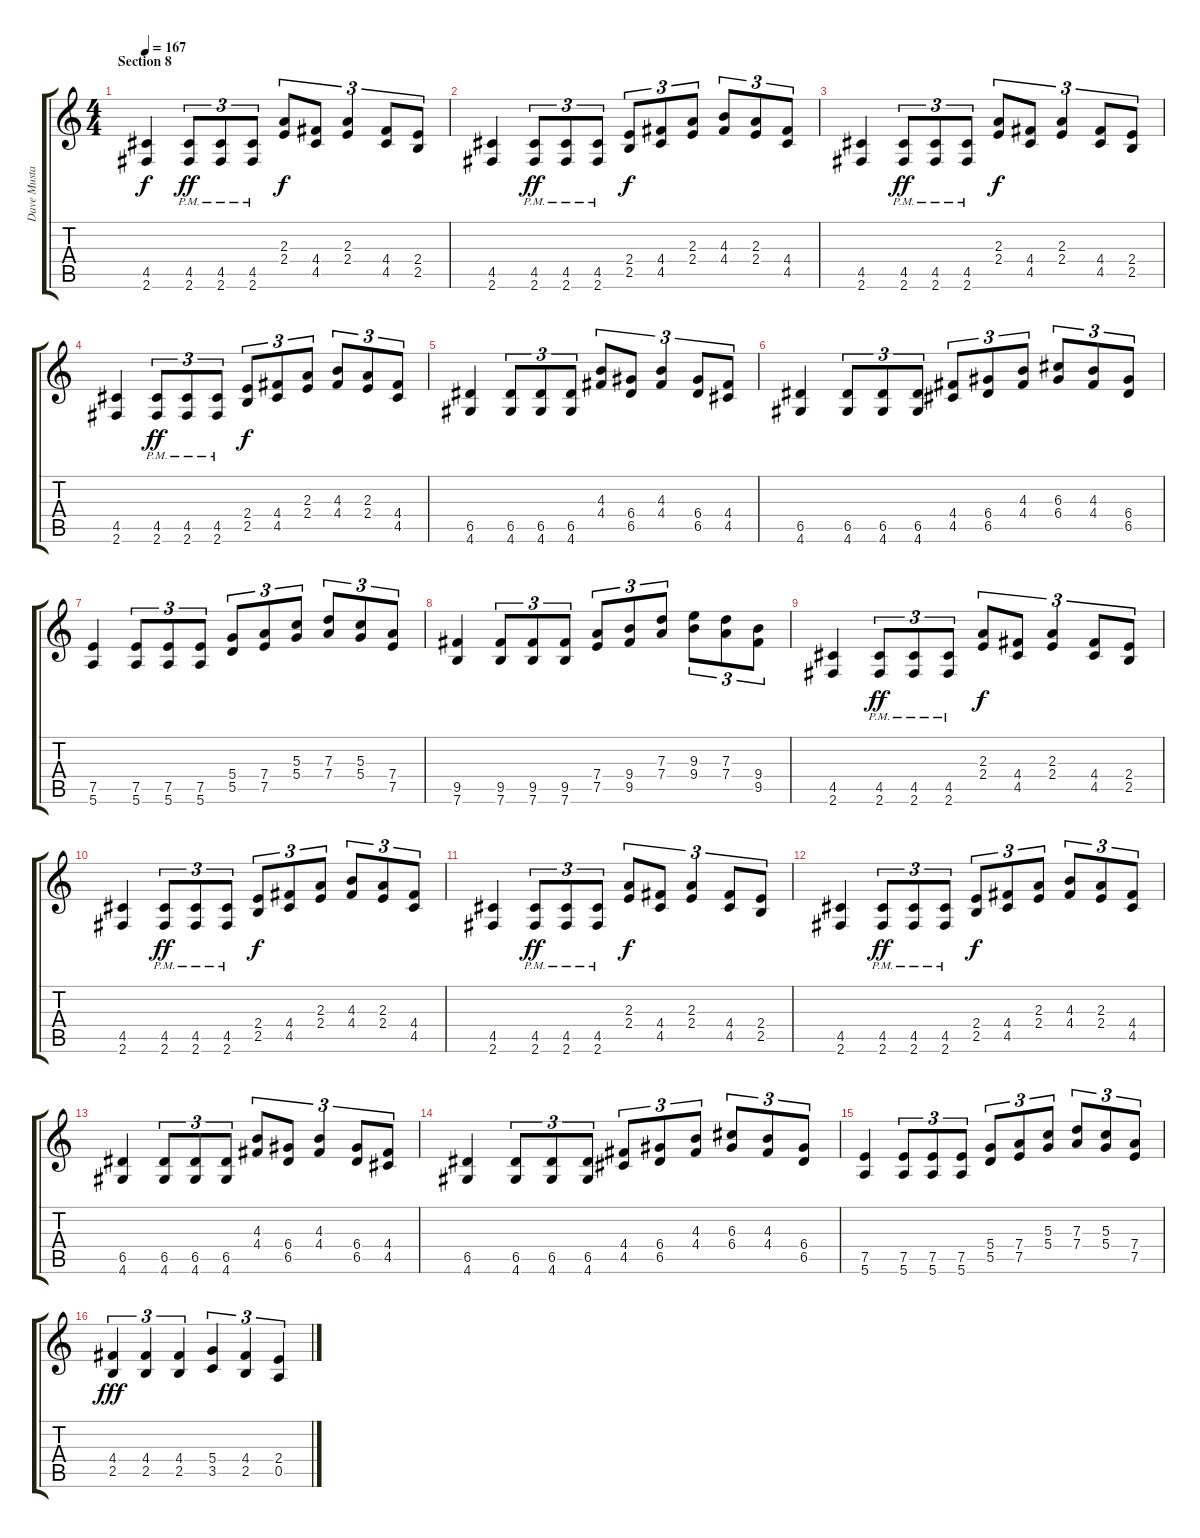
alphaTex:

\track ("Dave Mustaine" "Dave Musta") {instrument distortionguitar}
\staff {score tabs}
\tuning (E4 B3 G3 D3 A2 E2) {hide}
\ts (4 4)
\section ("" "Section 8")
\tempo 167
\clef g2
\ks c
(4.5 2.6).4{dy f} (4.5{pm} 2.6{pm}).8{tu (3 2) dy ff} (4.5{pm} 2.6{pm}).8{tu (3 2)} (4.5{pm} 2.6{pm}).8{tu (3 2)} (2.3 2.4).8{tu (3 2) dy f} (4.4 4.5).8{tu (3 2)} (2.3 2.4).4{tu (3 2)} (4.4 4.5).8{tu (3 2)} (2.4 2.5).8{tu (3 2)} |
(4.5 2.6).4 (4.5{pm} 2.6{pm}).8{tu (3 2) dy ff} (4.5{pm} 2.6{pm}).8{tu (3 2)} (4.5{pm} 2.6{pm}).8{tu (3 2)} (2.4 2.5).8{tu (3 2) dy f} (4.4 4.5).8{tu (3 2)} (2.3 2.4).8{tu (3 2)} (4.3 4.4).8{tu (3 2)} (2.3 2.4).8{tu (3 2)} (4.4 4.5).8{tu (3 2)} |
(4.5 2.6).4 (4.5{pm} 2.6{pm}).8{tu (3 2) dy ff} (4.5{pm} 2.6{pm}).8{tu (3 2)} (4.5{pm} 2.6{pm}).8{tu (3 2)} (2.3 2.4).8{tu (3 2) dy f} (4.4 4.5).8{tu (3 2)} (2.3 2.4).4{tu (3 2)} (4.4 4.5).8{tu (3 2)} (2.4 2.5).8{tu (3 2)} |
(4.5 2.6).4 (4.5{pm} 2.6{pm}).8{tu (3 2) dy ff} (4.5{pm} 2.6{pm}).8{tu (3 2)} (4.5{pm} 2.6{pm}).8{tu (3 2)} (2.4 2.5).8{tu (3 2) dy f} (4.4 4.5).8{tu (3 2)} (2.3 2.4).8{tu (3 2)} (4.3 4.4).8{tu (3 2)} (2.3 2.4).8{tu (3 2)} (4.4 4.5).8{tu (3 2)} |
(6.5 4.6).4 (6.5 4.6).8{tu (3 2)} (6.5 4.6).8{tu (3 2)} (6.5 4.6).8{tu (3 2)} (4.3 4.4).8{tu (3 2)} (6.4 6.5).8{tu (3 2)} (4.3 4.4).4{tu (3 2)} (6.4 6.5).8{tu (3 2)} (4.4 4.5).8{tu (3 2)} |
(6.5 4.6).4 (6.5 4.6).8{tu (3 2)} (6.5 4.6).8{tu (3 2)} (6.5 4.6).8{tu (3 2)} (4.4 4.5).8{tu (3 2)} (6.4 6.5).8{tu (3 2)} (4.3 4.4).8{tu (3 2)} (6.3 6.4).8{tu (3 2)} (4.3 4.4).8{tu (3 2)} (6.4 6.5).8{tu (3 2)} |
(7.5 5.6).4 (7.5 5.6).8{tu (3 2)} (7.5 5.6).8{tu (3 2)} (7.5 5.6).8{tu (3 2)} (5.4 5.5).8{tu (3 2)} (7.4 7.5).8{tu (3 2)} (5.3 5.4).8{tu (3 2)} (7.3 7.4).8{tu (3 2)} (5.3 5.4).8{tu (3 2)} (7.4 7.5).8{tu (3 2)} |
(9.5 7.6).4 (9.5 7.6).8{tu (3 2)} (9.5 7.6).8{tu (3 2)} (9.5 7.6).8{tu (3 2)} (7.4 7.5).8{tu (3 2)} (9.4 9.5).8{tu (3 2)} (7.3 7.4).8{tu (3 2)} (9.3 9.4).8{tu (3 2)} (7.3 7.4).8{tu (3 2)} (9.4 9.5).8{tu (3 2)} |
(4.5 2.6).4 (4.5{pm} 2.6{pm}).8{tu (3 2) dy ff} (4.5{pm} 2.6{pm}).8{tu (3 2)} (4.5{pm} 2.6{pm}).8{tu (3 2)} (2.3 2.4).8{tu (3 2) dy f} (4.4 4.5).8{tu (3 2)} (2.3 2.4).4{tu (3 2)} (4.4 4.5).8{tu (3 2)} (2.4 2.5).8{tu (3 2)} |
(4.5 2.6).4 (4.5{pm} 2.6{pm}).8{tu (3 2) dy ff} (4.5{pm} 2.6{pm}).8{tu (3 2)} (4.5{pm} 2.6{pm}).8{tu (3 2)} (2.4 2.5).8{tu (3 2) dy f} (4.4 4.5).8{tu (3 2)} (2.3 2.4).8{tu (3 2)} (4.3 4.4).8{tu (3 2)} (2.3 2.4).8{tu (3 2)} (4.4 4.5).8{tu (3 2)} |
(4.5 2.6).4 (4.5{pm} 2.6{pm}).8{tu (3 2) dy ff} (4.5{pm} 2.6{pm}).8{tu (3 2)} (4.5{pm} 2.6{pm}).8{tu (3 2)} (2.3 2.4).8{tu (3 2) dy f} (4.4 4.5).8{tu (3 2)} (2.3 2.4).4{tu (3 2)} (4.4 4.5).8{tu (3 2)} (2.4 2.5).8{tu (3 2)} |
(4.5 2.6).4 (4.5{pm} 2.6{pm}).8{tu (3 2) dy ff} (4.5{pm} 2.6{pm}).8{tu (3 2)} (4.5{pm} 2.6{pm}).8{tu (3 2)} (2.4 2.5).8{tu (3 2) dy f} (4.4 4.5).8{tu (3 2)} (2.3 2.4).8{tu (3 2)} (4.3 4.4).8{tu (3 2)} (2.3 2.4).8{tu (3 2)} (4.4 4.5).8{tu (3 2)} |
(6.5 4.6).4 (6.5 4.6).8{tu (3 2)} (6.5 4.6).8{tu (3 2)} (6.5 4.6).8{tu (3 2)} (4.3 4.4).8{tu (3 2)} (6.4 6.5).8{tu (3 2)} (4.3 4.4).4{tu (3 2)} (6.4 6.5).8{tu (3 2)} (4.4 4.5).8{tu (3 2)} |
(6.5 4.6).4 (6.5 4.6).8{tu (3 2)} (6.5 4.6).8{tu (3 2)} (6.5 4.6).8{tu (3 2)} (4.4 4.5).8{tu (3 2)} (6.4 6.5).8{tu (3 2)} (4.3 4.4).8{tu (3 2)} (6.3 6.4).8{tu (3 2)} (4.3 4.4).8{tu (3 2)} (6.4 6.5).8{tu (3 2)} |
(7.5 5.6).4 (7.5 5.6).8{tu (3 2)} (7.5 5.6).8{tu (3 2)} (7.5 5.6).8{tu (3 2)} (5.4 5.5).8{tu (3 2)} (7.4 7.5).8{tu (3 2)} (5.3 5.4).8{tu (3 2)} (7.3 7.4).8{tu (3 2)} (5.3 5.4).8{tu (3 2)} (7.4 7.5).8{tu (3 2)} |
(4.4 2.5).4{tu (3 2) dy fff} (4.4 2.5).4{tu (3 2)} (4.4 2.5).4{tu (3 2)} (5.4 3.5).4{tu (3 2)} (4.4 2.5).4{tu (3 2)} (2.4 0.5).4{tu (3 2)}
